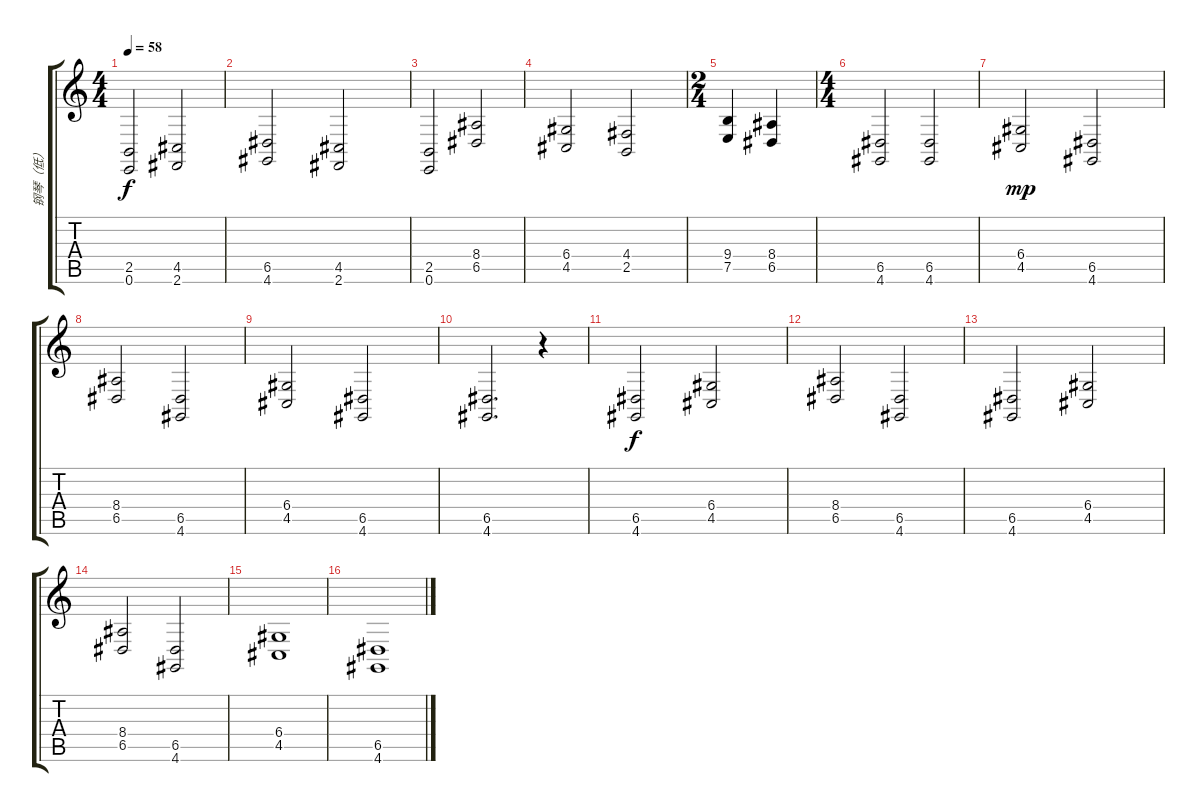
\track ("钢琴（低）" "钢琴（低）") {instrument acousticgrandpiano}
\staff {score tabs}
\tuning (E4 B3 G3 D3 A2 E2) {hide}
\ts (4 4)
\tempo 58
\clef g2
\ks c
(2.5 0.6).2{dy f} (4.5 2.6).2 |
(6.5 4.6).2 (4.5 2.6).2 |
(2.5 0.6).2 (8.4 6.5).2 |
(6.4 4.5).2 (4.4 2.5).2 |
\ts (2 4)
(9.4 7.5).4 (8.4 6.5).4 |
\ts (4 4)
(6.5 4.6).2 (6.5 4.6).2 |
(6.4 4.5).2{dy mp} (6.5 4.6).2 |
(8.4 6.5).2 (6.5 4.6).2 |
(6.4 4.5).2 (6.5 4.6).2 |
(6.5 4.6).2{d} r.4 |
(6.5 4.6).2{dy f} (6.4 4.5).2 |
(8.4 6.5).2 (6.5 4.6).2 |
(6.5 4.6).2 (6.4 4.5).2 |
(8.4 6.5).2 (6.5 4.6).2 |
(6.4 4.5).1 |
(6.5 4.6).1
